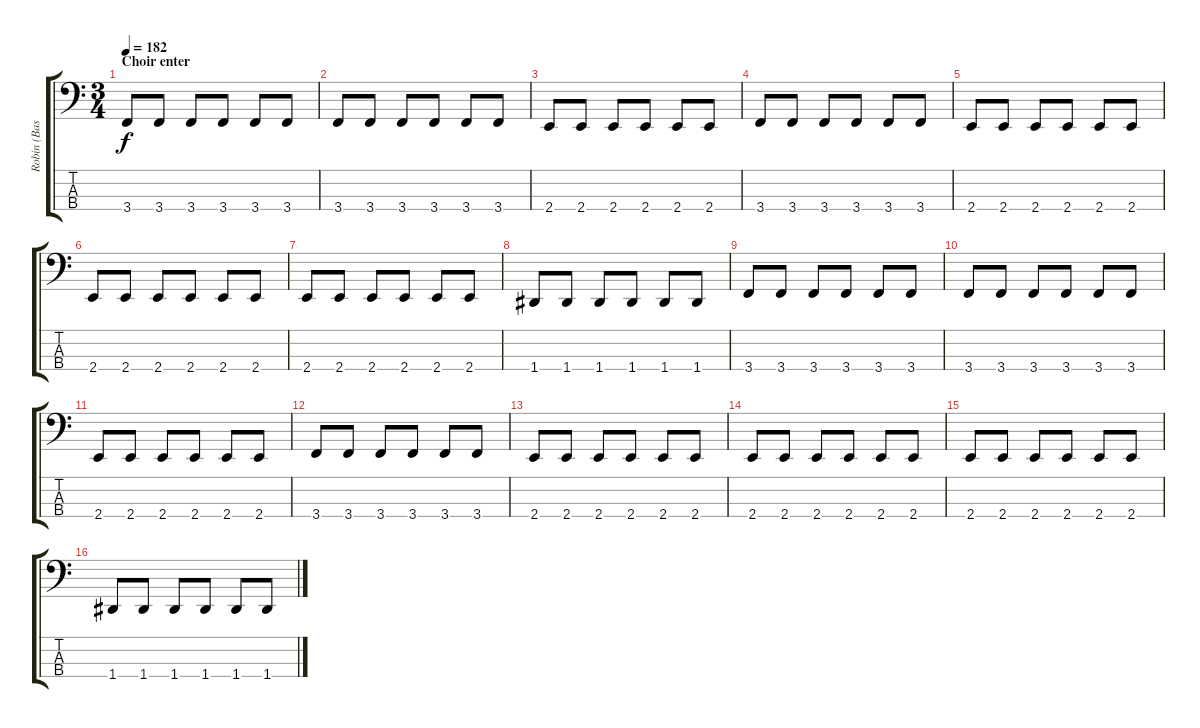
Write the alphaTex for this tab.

\track ("Robin (Bass)" "Robin (Bas") {instrument electricbassfinger}
\staff {score tabs}
\tuning (F2 C2 G1 D1) {hide}
\ts (3 4)
\section ("" "Choir enter")
\tempo 182
\clef f4
\ks c
3.4.8{dy f} 3.4.8 3.4.8 3.4.8 3.4.8 3.4.8 |
3.4.8 3.4.8 3.4.8 3.4.8 3.4.8 3.4.8 |
2.4.8 2.4.8 2.4.8 2.4.8 2.4.8 2.4.8 |
3.4.8 3.4.8 3.4.8 3.4.8 3.4.8 3.4.8 |
2.4.8 2.4.8 2.4.8 2.4.8 2.4.8 2.4.8 |
2.4.8 2.4.8 2.4.8 2.4.8 2.4.8 2.4.8 |
2.4.8 2.4.8 2.4.8 2.4.8 2.4.8 2.4.8 |
1.4.8 1.4.8 1.4.8 1.4.8 1.4.8 1.4.8 |
3.4.8 3.4.8 3.4.8 3.4.8 3.4.8 3.4.8 |
3.4.8 3.4.8 3.4.8 3.4.8 3.4.8 3.4.8 |
2.4.8 2.4.8 2.4.8 2.4.8 2.4.8 2.4.8 |
3.4.8 3.4.8 3.4.8 3.4.8 3.4.8 3.4.8 |
2.4.8 2.4.8 2.4.8 2.4.8 2.4.8 2.4.8 |
2.4.8 2.4.8 2.4.8 2.4.8 2.4.8 2.4.8 |
2.4.8 2.4.8 2.4.8 2.4.8 2.4.8 2.4.8 |
1.4.8 1.4.8 1.4.8 1.4.8 1.4.8 1.4.8
